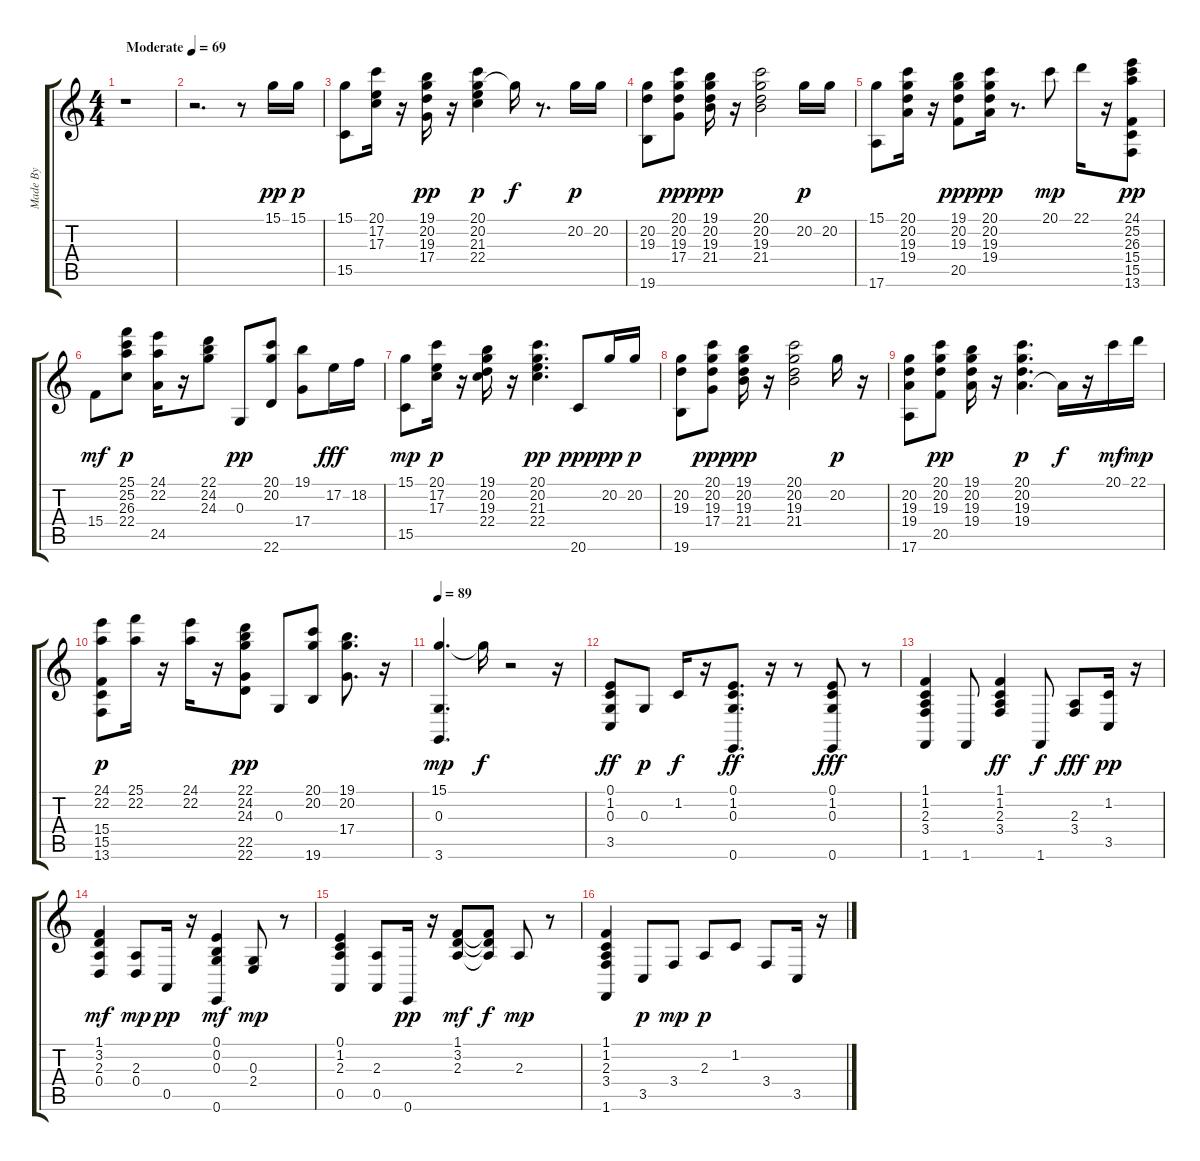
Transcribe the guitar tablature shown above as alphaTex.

\track ("Made By" "Made By") {instrument acousticgrandpiano}
\staff {score tabs}
\tuning (E4 B3 G3 D3 A2 E2) {hide}
\ts (4 4)
\tempo (69 "Moderate")
\clef g2
\ks c
r.1{dy pp instrument acousticgrandpiano} |
r.2{d} r.8 15.1.16 15.1.16{dy p} |
(15.1 15.5).8 (20.1 17.2 17.3).16 r.16 (19.1 20.2 19.3 17.4).16{dy pp} r.16 (20.1 20.2 21.3 22.4).4{dy p} 20.2{t}.16{dy f} r.8{d} 20.2.16{dy p} 20.2.16 |
(20.2 19.3 19.6).8 (20.1 20.2 19.3 17.4).8{dy ppp} (19.1 20.2 19.3 21.4).16{dy pp} r.16 (20.1 20.2 19.3 21.4).2 20.2.16{dy p} 20.2.16 |
(15.1 17.6).8 (20.1 20.2 19.3 19.4).16 r.16 (19.1 20.2 19.3 20.5).8{dy ppp} (20.1 20.2 19.3 19.4).16{dy pp} r.8{d} 20.1.8{dy mp} 22.1.16 r.16 (24.1 25.2 26.3 15.4 15.5 13.6).8{dy pp} |
15.4.8{dy mf} (25.1 25.2 26.3 22.4).8{dy p} (24.1 22.2 24.5).16 r.16 (22.1 24.2 24.3).8 0.3.8{dy pp} (20.1 20.2 22.6).8 (19.1 17.4).8 17.2.16{dy fff} 18.2.16 |
(15.1 15.5).8{dy mp} (20.1 17.2 17.3).16{dy p} r.16 (19.1 20.2 19.3 22.4).16 r.16 (20.1 20.2 21.3 22.4).4{d dy pp} 20.6.8{dy ppp} 20.2.16{dy pp} 20.2.16{dy p} |
(20.2 19.3 19.6).8 (20.1 20.2 19.3 17.4).8{dy ppp} (19.1 20.2 19.3 21.4).16{dy pp} r.16 (20.1 20.2 19.3 21.4).2 20.2.16{dy p} r.16 |
(20.2 19.3 19.4 17.6).8 (20.1 20.2 19.3 20.5).8{dy pp} (19.1 20.2 19.3 19.4).16 r.16 (20.1 20.2 19.3 19.4).4{d dy p} 19.4{t}.16{dy f} r.16 20.1.16{dy mf} 22.1.16{dy mp} |
(24.1 22.2 15.4 15.5 13.6).8{dy p} (25.1 22.2).16 r.16 (24.1 22.2).16 r.16 (22.1 24.2 24.3 22.5 22.6).8{dy pp} 0.3.8 (20.1 20.2 19.6).8 (19.1 20.2 17.4).8{d} r.16 |
\tempo 89
(15.1 0.3 3.6).4{d dy mp} 15.1{t}.16{dy f} r.2 r.16 |
(0.1 1.2 0.3 3.5).8{dy ff} 0.3.8{dy p} 1.2.16{dy f} r.16 (0.1 1.2 0.3 0.6).8{d dy ff} r.16 r.8 (0.1 1.2 0.3 0.6).8{dy fff} r.8 |
(1.1 1.2 2.3 3.4 1.6).4 1.6.8 (1.1 1.2 2.3 3.4).4{dy ff} 1.6.8{dy f} (2.3 3.4).8{dy fff} (1.2 3.5).16{dy pp} r.16 |
(1.1 3.2 2.3 0.4).4{dy mf} (2.3 0.4).8{dy mp} 0.5.16{dy pp} r.16 (0.1 0.2 0.3 0.6).4{dy mf} (0.3 2.4).8{dy mp} r.8 |
(0.1 1.2 2.3 0.5).4 (2.3 0.5).8 0.6.16{dy pp} r.16 (1.1 3.2 2.3).8{dy mf} (1.1{t} 3.2{t} 2.3{t}).8{dy f} 2.3.8{dy mp} r.8 |
(1.1 1.2 2.3 3.4 1.6).4 3.5.8{dy p} 3.4.8{dy mp} 2.3.8{dy p} 1.2.8 3.4.8 3.5.16 r.16
